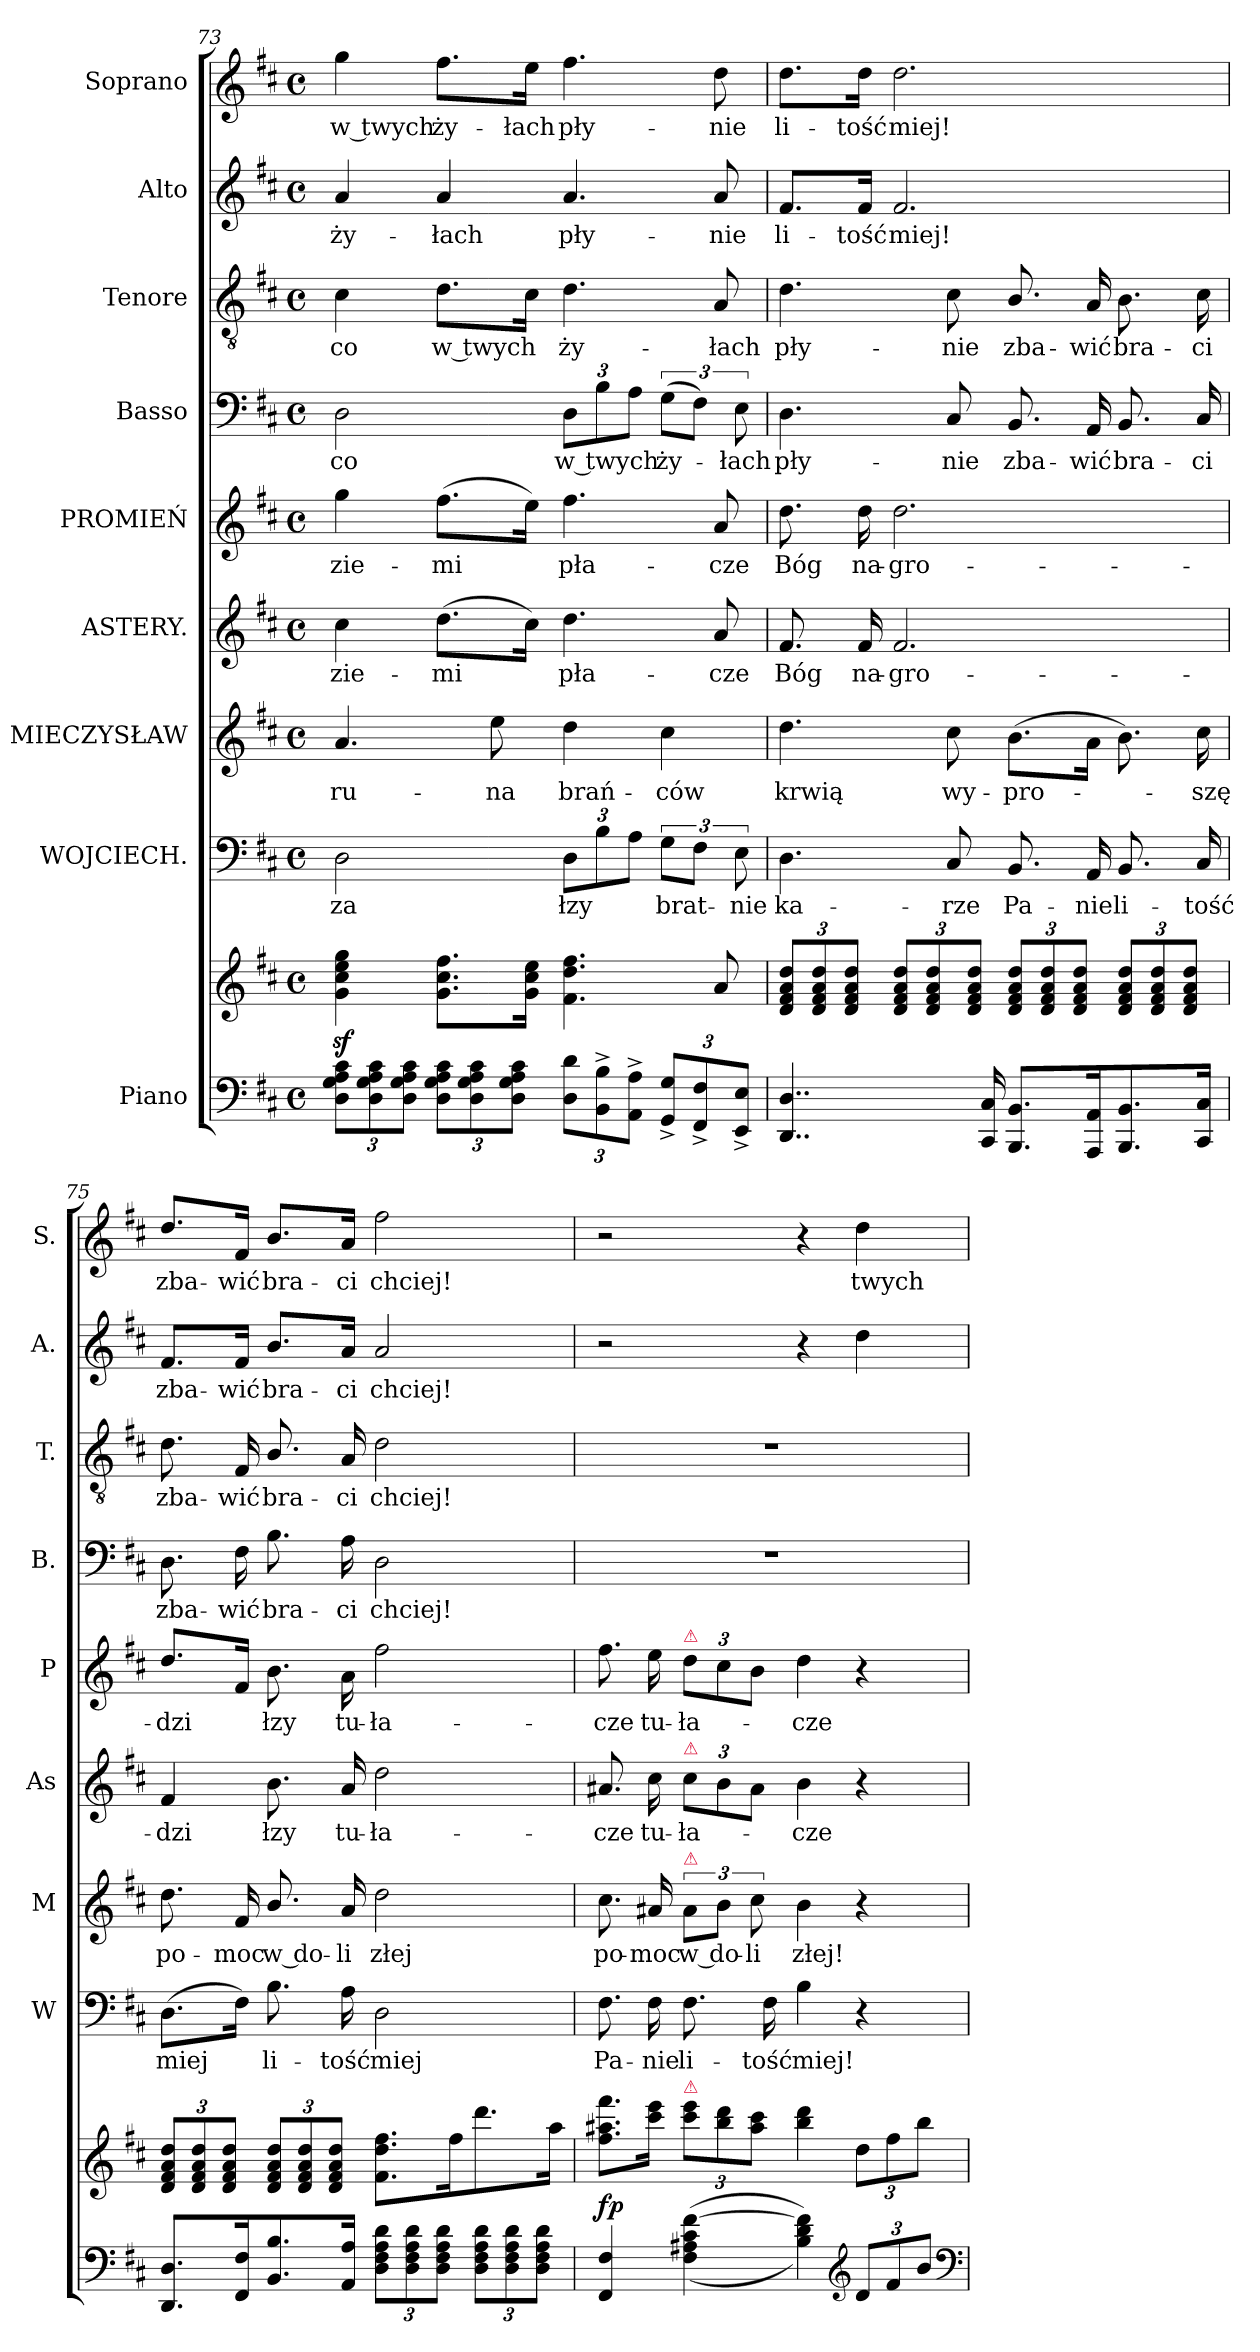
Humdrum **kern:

**kern	**kern	**dynam	**kern	**text	**kern	**text	**kern	**text	**kern	**text	**kern	**text	**kern	**text	**kern	**text	**kern	**text
*part9	*part9	*part9	*part8	*part8	*part7	*part7	*part6	*part6	*part5	*part5	*part4	*part4	*part3	*part3	*part2	*part2	*part1	*part1
*staff10	*staff9	*staff9/10	*staff8	*staff8	*staff7	*staff7	*staff6	*staff6	*staff5	*staff5	*staff4	*staff4	*staff3	*staff3	*staff2	*staff2	*staff1	*staff1
*I"Piano	*	*	*I"WOJCIECH.	*	*I"MIECZYSŁAW	*	*I"ASTERY.	*	*I"PROMIEŃ	*	*I"Basso	*	*I"Tenore	*	*I"Alto	*	*I"Soprano	*
*	*	*	*I'W	*	*I'M	*	*I'As	*	*I'P	*	*I'B.	*	*I'T.	*	*I'A.	*	*I'S.	*
*clefF4	*clefG2	*	*clefF4	*	*clefG2	*	*clefG2	*	*clefG2	*	*clefF4	*	*clefGv2	*	*clefG2	*	*clefG2	*
*k[f#c#]	*k[f#c#]	*	*k[f#c#]	*	*k[f#c#]	*	*k[f#c#]	*	*k[f#c#]	*	*k[f#c#]	*	*k[f#c#]	*	*k[f#c#]	*	*k[f#c#]	*
*D:	*D:	*	*D:	*	*D:	*	*D:	*	*D:	*	*D:	*	*D:	*	*D:	*	*D:	*
*M4/4	*M4/4	*	*M4/4	*	*M4/4	*	*M4/4	*	*M4/4	*	*M4/4	*	*M4/4	*	*M4/4	*	*M4/4	*
*met(c)	*met(c)	*	*met(c)	*	*met(c)	*	*met(c)	*	*met(c)	*	*met(c)	*	*met(c)	*	*met(c)	*	*met(c)	*
=73	=73	=73	=73	=73	=73	=73	=73	=73	=73	=73	=73	=73	=73	=73	=73	=73	=73	=73
12D\ 12G\ 12A\ 12c#\L	4gz\ 4cc#z\ 4eez\ 4ggz\	.	2D\	za	4.a/	-ru-	4cc#\	zie-	4gg\	zie-	2D\	co	4c#\	co	4a/	ży-	4gg\	w twych
12D\ 12G\ 12A\ 12c#\	.	.	.	.	.	.	.	.	.	.	.	.	.	.	.	.	.	.
12D\ 12G\ 12A\ 12c#\J	.	.	.	.	.	.	.	.	.	.	.	.	.	.	.	.	.	.
12D\ 12G\ 12A\ 12c#\L	8.g\ 8.cc#\ 8.ff#\L	.	.	.	.	.	(8.dd\L	-mi	(8.ff#\L	-mi	.	.	8.d\L	w twych	4a/	-łach	8.ff#\L	ży-
12D\ 12G\ 12A\ 12c#\	.	.	.	.	.	.	.	.	.	.	.	.	.	.	.	.	.	.
.	.	.	.	.	8ee\	-na	.	.	.	.	.	.	.	.	.	.	.	.
12D\ 12G\ 12A\ 12c#\J	.	.	.	.	.	.	.	.	.	.	.	.	.	.	.	.	.	.
.	16g\ 16cc#\ 16ee\Jk	.	.	.	.	.	16cc#\Jk)	.	16ee\Jk)	.	.	.	16c#\Jk	.	.	.	16ee\Jk	-łach
12D\ 12d\L	4.f#\ 4.dd\ 4.ff#\	.	12D\L	łzy	4dd\	brań-	4.dd\	pła-	4.ff#\	pła-	12D\L	w twych	4.d\	ży-	4.a/	pły-	4.ff#\	pły-
12BB^\ 12B^\	.	.	12B\	.	.	.	.	.	.	.	12B\	.	.	.	.	.	.	.
12AA^\ 12A^\J	.	.	12A\J	.	.	.	.	.	.	.	12A\J	.	.	.	.	.	.	.
12GG^/ 12G^/L	.	.	12G\L	brat-	4cc#\	-ców	.	.	.	.	(12G\L	ży-	.	.	.	.	.	.
12FF#^/ 12F#^/	.	.	12F#\J	.	.	.	.	.	.	.	12F#\J)	.	.	.	.	.	.	.
.	8a/	.	.	.	.	.	8a/	-cze	8a/	-cze	.	.	8A/	-łach	8a/	-nie	8dd\	-nie
12EE^/ 12E^/J	.	.	12E\	-nie	.	.	.	.	.	.	12E\	-łach	.	.	.	.	.	.
=74	=74	=74	=74	=74	=74	=74	=74	=74	=74	=74	=74	=74	=74	=74	=74	=74	=74	=74
4..DD/ 4..D/	12d/ 12f#/ 12a/ 12dd/L	.	4.D\	ka-	4.dd\	krwią	8.f#/	Bóg	8.dd\	Bóg	4.D\	pły-	4.d\	pły-	8.f#/L	li-	8.dd\L	li-
.	12d/ 12f#/ 12a/ 12dd/	.	.	.	.	.	.	.	.	.	.	.	.	.	.	.	.	.
.	12d/ 12f#/ 12a/ 12dd/J	.	.	.	.	.	.	.	.	.	.	.	.	.	.	.	.	.
.	.	.	.	.	.	.	16f#/	na-	16dd\	na-	.	.	.	.	16f#/Jk	-tość	16dd\Jk	-tość
.	12d/ 12f#/ 12a/ 12dd/L	.	.	.	.	.	2.f#/	-gro-	2.dd\	-gro-	.	.	.	.	2.f#/	miej!	2.dd\	miej!
.	12d/ 12f#/ 12a/ 12dd/	.	.	.	.	.	.	.	.	.	.	.	.	.	.	.	.	.
.	.	.	8C#/	-rze	8cc#\	wy-	.	.	.	.	8C#/	-nie	8c#\	-nie	.	.	.	.
.	12d/ 12f#/ 12a/ 12dd/J	.	.	.	.	.	.	.	.	.	.	.	.	.	.	.	.	.
16CC#/ 16C#/	.	.	.	.	.	.	.	.	.	.	.	.	.	.	.	.	.	.
8.BBB/ 8.BB/L	12d/ 12f#/ 12a/ 12dd/L	.	8.BB/	Pa-	(8.b\L	-pro-	.	.	.	.	8.BB/	zba-	8.B/	zba-	.	.	.	.
.	12d/ 12f#/ 12a/ 12dd/	.	.	.	.	.	.	.	.	.	.	.	.	.	.	.	.	.
.	12d/ 12f#/ 12a/ 12dd/J	.	.	.	.	.	.	.	.	.	.	.	.	.	.	.	.	.
16AAA/ 16AA/K	.	.	16AA/	-nie	16a\Jk	.	.	.	.	.	16AA/	-wić	16A/	-wić	.	.	.	.
8.BBB/ 8.BB/	12d/ 12f#/ 12a/ 12dd/L	.	8.BB/	li-	8.b\)	.	.	.	.	.	8.BB/	bra-	8.B\	bra-	.	.	.	.
.	12d/ 12f#/ 12a/ 12dd/	.	.	.	.	.	.	.	.	.	.	.	.	.	.	.	.	.
.	12d/ 12f#/ 12a/ 12dd/J	.	.	.	.	.	.	.	.	.	.	.	.	.	.	.	.	.
16CC#/ 16C#/Jk	.	.	16C#/	-tość	16cc#\	-szę	.	.	.	.	16C#/	-ci	16c#\	-ci	.	.	.	.
=75	=75	=75	=75	=75	=75	=75	=75	=75	=75	=75	=75	=75	=75	=75	=75	=75	=75	=75
8.DD/ 8.D/L	12d/ 12f#/ 12a/ 12dd/L	.	(8.D\L	miej	8.dd\	po-	4f#/	-dzi	8.dd/L	-dzi	8.D\	zba-	8.d\	zba-	8.f#/L	zba-	8.dd/L	zba-
.	12d/ 12f#/ 12a/ 12dd/	.	.	.	.	.	.	.	.	.	.	.	.	.	.	.	.	.
.	12d/ 12f#/ 12a/ 12dd/J	.	.	.	.	.	.	.	.	.	.	.	.	.	.	.	.	.
16FF#/ 16F#/K	.	.	16F#\Jk)	.	16f#/	-moc	.	.	16f#/Jk	.	16F#\	-wić	16F#/	-wić	16f#/Jk	-wić	16f#/Jk	-wić
8.BB/ 8.B/	12d/ 12f#/ 12a/ 12dd/L	.	8.B\	li-	8.b/	w do-	8.b\	łzy	8.b\	łzy	8.B\	bra-	8.B/	bra-	8.b/L	bra-	8.b/L	bra-
.	12d/ 12f#/ 12a/ 12dd/	.	.	.	.	.	.	.	.	.	.	.	.	.	.	.	.	.
.	12d/ 12f#/ 12a/ 12dd/J	.	.	.	.	.	.	.	.	.	.	.	.	.	.	.	.	.
16AA/ 16A/Jk	.	.	16A\	-tość	16a/	-li	16a/	tu-	16a\	tu-	16A\	-ci	16A/	-ci	16a/Jk	-ci	16a/Jk	-ci
12D\ 12F#\ 12A\ 12d\L	8.f#\ 8.dd\ 8.ff#\L	.	2D\	miej	2dd\	złej	2dd\	-ła-	2ff#\	-ła-	2D\	chciej!	2d\	chciej!	2a/	chciej!	2ff#\	chciej!
12D\ 12F#\ 12A\ 12d\	.	.	.	.	.	.	.	.	.	.	.	.	.	.	.	.	.	.
12D\ 12F#\ 12A\ 12d\J	.	.	.	.	.	.	.	.	.	.	.	.	.	.	.	.	.	.
.	16ff#\K	.	.	.	.	.	.	.	.	.	.	.	.	.	.	.	.	.
12D\ 12F#\ 12A\ 12d\L	8.ddd\	.	.	.	.	.	.	.	.	.	.	.	.	.	.	.	.	.
12D\ 12F#\ 12A\ 12d\	.	.	.	.	.	.	.	.	.	.	.	.	.	.	.	.	.	.
12D\ 12F#\ 12A\ 12d\J	.	.	.	.	.	.	.	.	.	.	.	.	.	.	.	.	.	.
.	16aa\Jk	.	.	.	.	.	.	.	.	.	.	.	.	.	.	.	.	.
=76	=76	=76	=76	=76	=76	=76	=76	=76	=76	=76	=76	=76	=76	=76	=76	=76	=76	=76
4FF#/ 4F#/	8.ff#\ 8.aa#X\ 8.fff#\L	fp	8.F#\	Pa-	8.cc#\	po-	8.a#X/	-cze	8.ff#\	-cze	1r	.	1r	.	2r	.	2r	.
.	16ccc#\ 16eee\Jk	.	16F#\	-nie	16a#X/	-moc	16cc#\	tu-	16ee\	tu-	.	.	.	.	.	.	.	.
!	!	!	!	!	!	!	!	!	!LO:TX:a:color=crimson:t=⚠	!	!	!	!	!	!	!	!	!
!	!	!	!	!	!	!	!LO:TX:a:color=crimson:t=⚠	!	!	!	!	!	!	!	!	!	!	!
!	!	!	!	!	!LO:TX:a:color=crimson:t=⚠	!	!	!	!	!	!	!	!	!	!	!	!	!
!	!LO:TX:a:color=crimson:t=⚠	!	!	!	!	!	!	!	!	!	!	!	!	!	!	!	!	!
(<(>4F#\ 4A#X\ 4c#\ [4f#\	12ccc#\ 12eee\L	.	8.F#\	li-	12a#\L	w do-	12cc#\L	-ła-	12dd\L	-ła-	.	.	.	.	.	.	.	.
.	12bb\ 12ddd\	.	.	.	12b\J	.	12b\	.	12cc#\	.	.	.	.	.	.	.	.	.
.	12aa#\ 12ccc#\J	.	.	.	12cc#\	-li	12a#\J	.	12b\J	.	.	.	.	.	.	.	.	.
.	.	.	16F#\	-tość	.	.	.	.	.	.	.	.	.	.	.	.	.	.
4B\ 4d\ 4f#]\))	4bb\ 4ddd\	.	4B\	miej!	4b\	złej!	4b\	-cze	4dd\	-cze	.	.	.	.	4r	.	4r	.
*clefG2	*	*	*	*	*	*	*	*	*	*	*	*	*	*	*	*	*	*
12d/L	12dd\L	.	4r	.	4r	.	4r	.	4r	.	.	.	.	.	4dd\	.	4dd\	twych
12f#/	12ff#\	.	.	.	.	.	.	.	.	.	.	.	.	.	.	.	.	.
12b/J	12bb\J	.	.	.	.	.	.	.	.	.	.	.	.	.	.	.	.	.
*clefF4	*	*	*	*	*	*	*	*	*	*	*	*	*	*	*	*	*	*
=	=	=	=	=	=	=	=	=	=	=	=	=	=	=	=	=	=	=
*-	*-	*-	*-	*-	*-	*-	*-	*-	*-	*-	*-	*-	*-	*-	*-	*-	*-	*-
